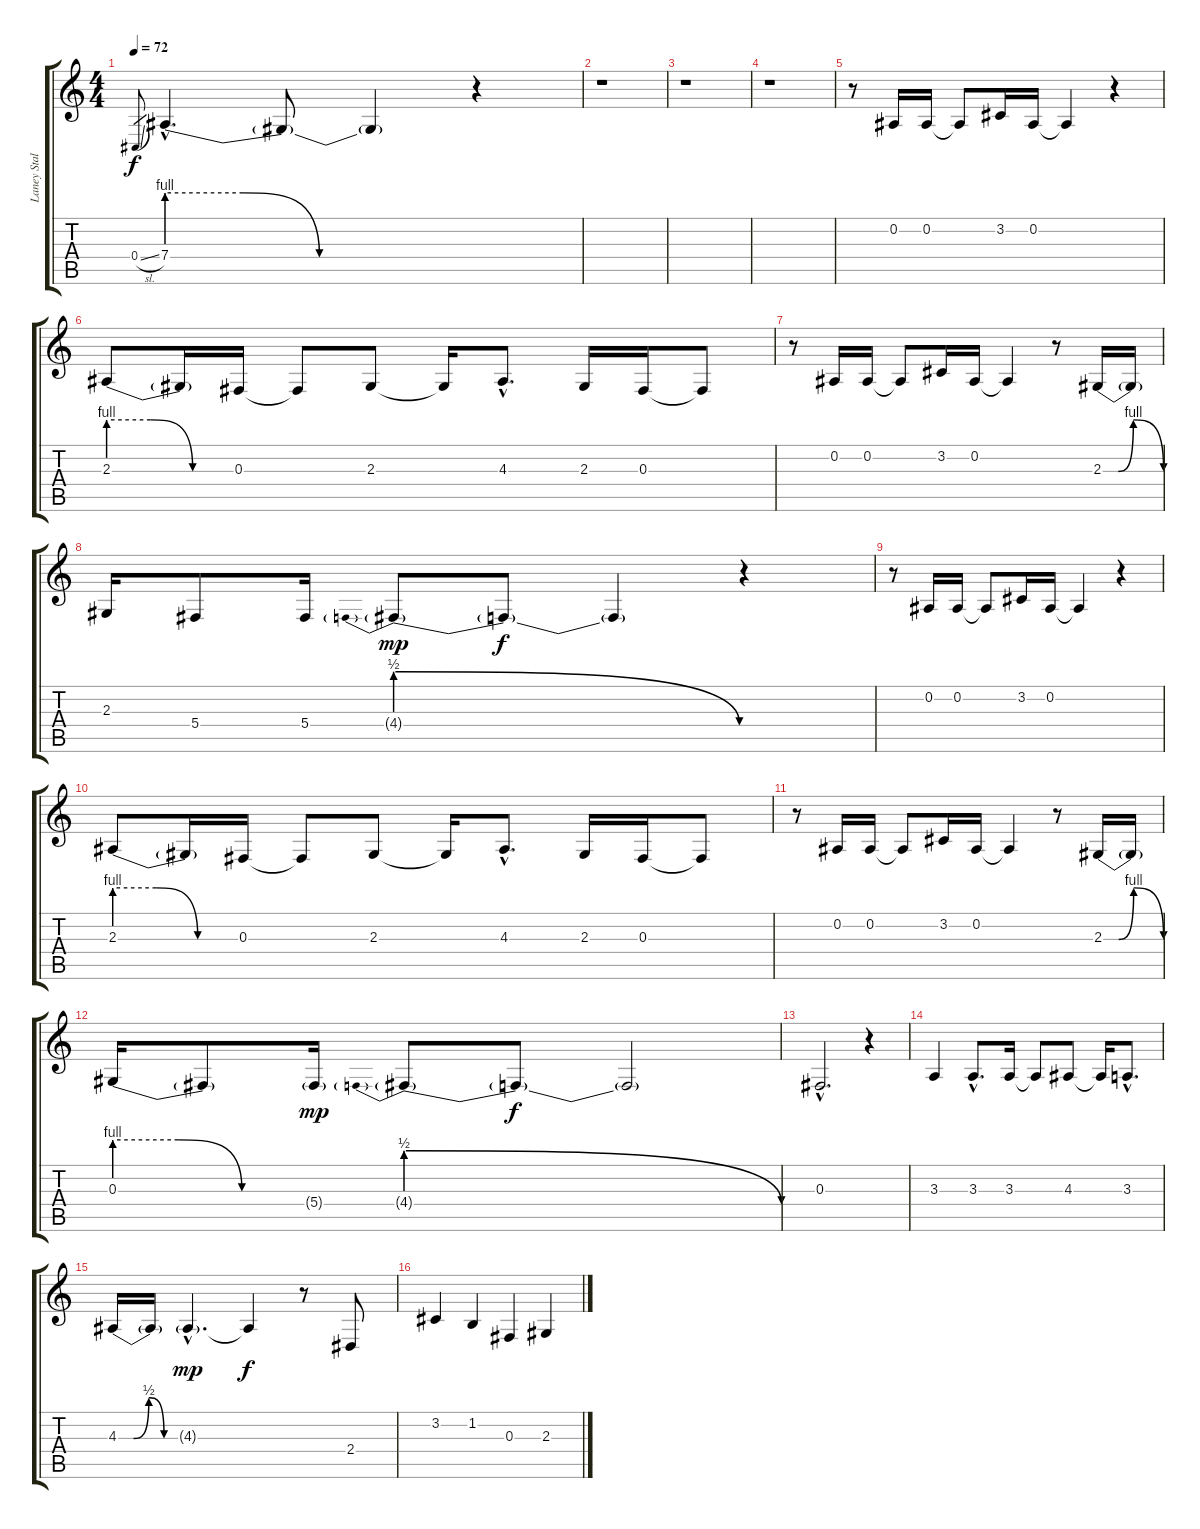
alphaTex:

\track ("Laney Staley - Vocals" "Laney Stal") {instrument lead2sawtooth}
\staff {score tabs}
\tuning (Eb4 Bb3 Gb3 Db3 Ab2 Eb2) {hide}
\ts (4 4)
\tempo 72
\clef g2
\ks c
0.4{sl}.8{gr dy f} 7.4{be (custom 0 4 15 4 30 0 40 0 60 0) hac}.4{d} 7.4{t}.8 7.4{t}.4 r.4 |
r.1 |
r.1 |
r.1 |
r.8 0.2.16 0.2.16 0.2{t}.8 3.2.16 0.2.16 0.2{t}.4 r.4 |
2.3{be (custom 0 4 20 4 40 0 60 0)}.8 2.3{t}.16 0.3.16 0.3{t}.8 2.3.8 2.3{t}.16 4.3{hac}.8{d} 2.3.16 0.3.16 0.3{t}.8 |
r.8 0.2.16 0.2.16 0.2{t}.8 3.2.16 0.2.16 0.2{t}.4 r.8 2.3{be (custom 0 0 15 0 30 4 60 0)}.16 2.3{t}.16 |
2.3.16 5.4.8 5.4.16 4.4{be (prebendrelease 0 2 60 0) g}.8{dy mp} 4.4{t}.8{dy f} 4.4{t}.4 r.4 |
r.8 0.2.16 0.2.16 0.2{t}.8 3.2.16 0.2.16 0.2{t}.4 r.4 |
2.3{be (custom 0 4 20 4 40 0 60 0)}.8 2.3{t}.16 0.3.16 0.3{t}.8 2.3.8 2.3{t}.16 4.3{hac}.8{d} 2.3.16 0.3.16 0.3{t}.8 |
r.8 0.2.16 0.2.16 0.2{t}.8 3.2.16 0.2.16 0.2{t}.4 r.8 2.3{be (custom 0 0 15 0 30 4 60 0)}.16 2.3{t}.16 |
0.3{be (custom 0 4 20 4 40 0 60 0)}.16 0.3{t}.8 5.4{g}.16{dy mp} 4.4{be (prebendrelease 0 2 60 0) g}.8 4.4{t}.8{dy f} 4.4{t}.2 |
0.3{hac}.2{d} r.4 |
3.3.4 3.3{hac}.8{d} 3.3.16 3.3{t}.8 4.3.8 4.3{t}.16 3.3{hac}.8{d} |
4.3{be (custom 0 0 15 0 30 2 45 0 60 0)}.16 4.3{t}.16 4.3{g hac}.4{d dy mp} 4.3{t}.4{dy f} r.8 2.4.8 |
3.2.4 1.2.4 0.3.4 2.3.4
